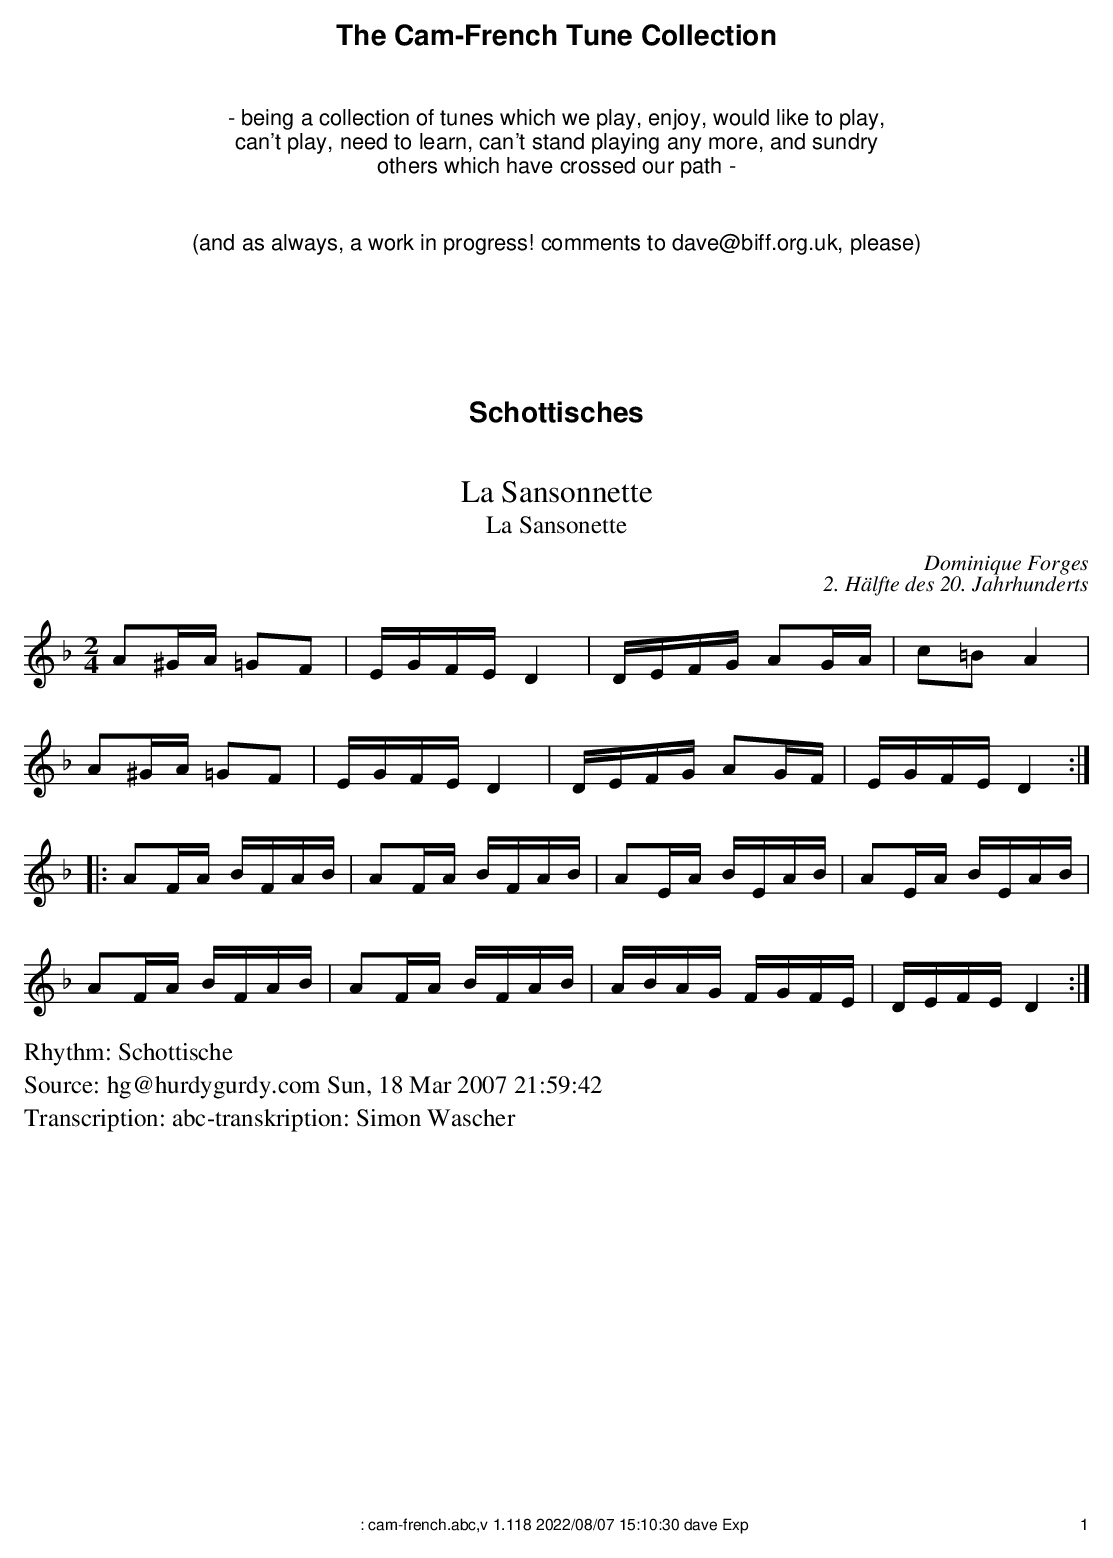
X:1
T:La Sansonnette
T:La Sansonette
C:Dominique Forges
C:2. H\"alfte des 20. Jahrhunderts
M:2/4
L:1/16
K:D aeolisch
A2^GA =G2F2 | EGFE D4 | DEFG A2GA | c2=B2 A4 |
A2^GA =G2F2 | EGFE D4 | DEFG A2GF | EGFE D4 :|
|:\
A2FA BFAB | A2FA BFAB | A2EA BEAB | A2EA BEAB |
A2FA BFAB | A2FA BFAB | ABAG FGFE | DEFE D4 :|
